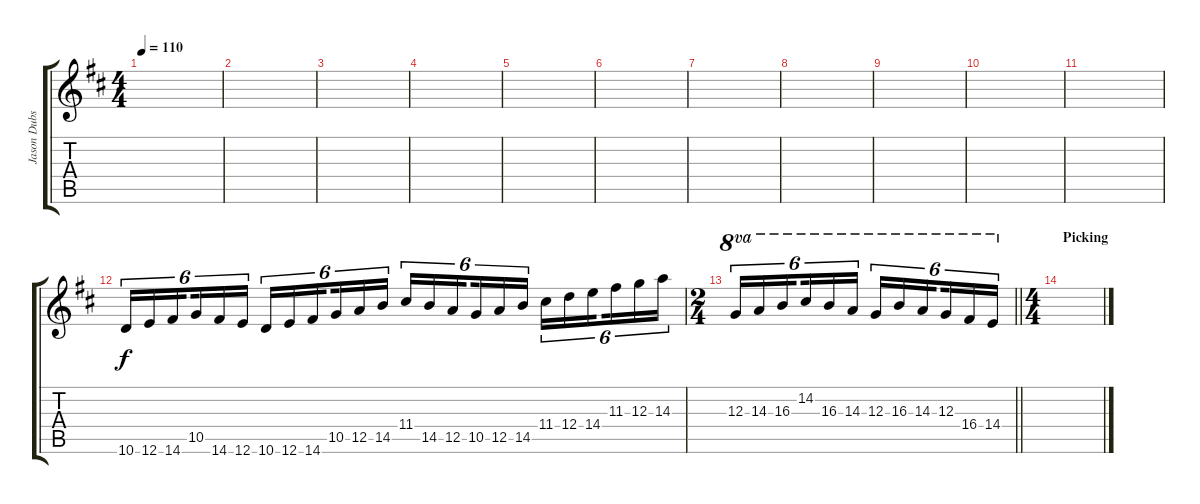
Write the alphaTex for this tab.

\track ("Jason Dubs" "Jason Dubs") {instrument overdrivenguitar}
\staff {score tabs}
\tuning (E4 B3 G3 D3 A2 E2) {hide}
\ts (4 4)
\tempo 110
\clef g2
\ks bminor
|
|
|
|
|
|
|
|
|
|
|
10.6.16{tu (6 4)} 12.6.16{tu (6 4)} 14.6.16{tu (6 4) beam splitsecondary} 10.5.16{tu (6 4)} 14.6.16{tu (6 4)} 12.6.16{tu (6 4)} 10.6.16{tu (6 4)} 12.6.16{tu (6 4)} 14.6.16{tu (6 4) beam splitsecondary} 10.5.16{tu (6 4)} 12.5.16{tu (6 4)} 14.5.16{tu (6 4)} 11.4.16{tu (6 4)} 14.5.16{tu (6 4)} 12.5.16{tu (6 4) beam splitsecondary} 10.5.16{tu (6 4)} 12.5.16{tu (6 4)} 14.5.16{tu (6 4)} 11.4.16{tu (6 4)} 12.4.16{tu (6 4)} 14.4.16{tu (6 4) beam splitsecondary} 11.3.16{tu (6 4)} 12.3.16{tu (6 4)} 14.3.16{tu (6 4)} |
\ts (2 4)
\barLineRight lightlight
12.3.16{tu (6 4) ot 8va} 14.3.16{tu (6 4) ot 8va} 16.3.16{tu (6 4) ot 8va beam splitsecondary} 14.2.16{tu (6 4) ot 8va} 16.3.16{tu (6 4) ot 8va} 14.3.16{tu (6 4) ot 8va} 12.3.16{tu (6 4) ot 8va} 16.3.16{tu (6 4) ot 8va} 14.3.16{tu (6 4) ot 8va beam splitsecondary} 12.3.16{tu (6 4) ot 8va} 16.4.16{tu (6 4) ot 8va} 14.4.16{tu (6 4) ot 8va} |
\ts (4 4)
\section ("" "Picking")
